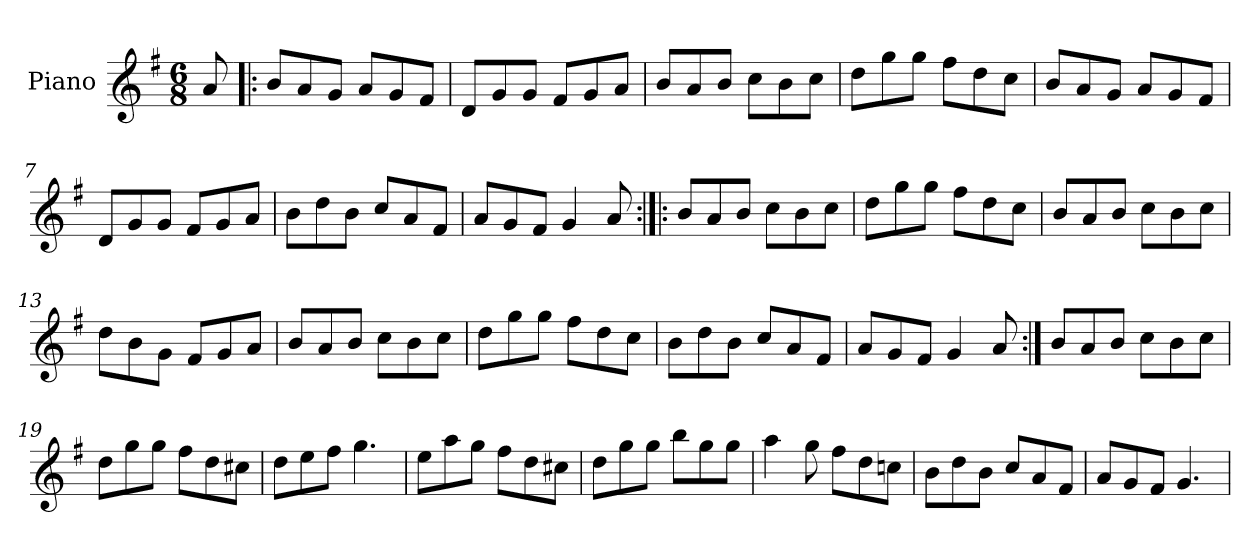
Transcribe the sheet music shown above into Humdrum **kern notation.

**kern
*part1
*staff1
*I"Piano
*I'Pno
*clefG2
*k[f#]
*G:
*M6/8
=1
8a/
=2!|:
8b/L
8a/
8g/J
8a/L
8g/
8f#/J
=3
8d/L
8g/
8g/J
8f#/L
8g/
8a/J
=4
8b/L
8a/
8b/J
8cc\L
8b\
8cc\J
=5
8dd\L
8gg\
8gg\J
8ff#\L
8dd\
8cc\J
=6
8b/L
8a/
8g/J
8a/L
8g/
8f#/J
=7
8d/L
8g/
8g/J
8f#/L
8g/
8a/J
=8
8b\L
8dd\
8b\J
8cc/L
8a/
8f#/J
=9
8a/L
8g/
8f#/J
4g/
8a/
=10:|!|:
8b/L
8a/
8b/J
8cc\L
8b\
8cc\J
=11
8dd\L
8gg\
8gg\J
8ff#\L
8dd\
8cc\J
=12
8b/L
8a/
8b/J
8cc\L
8b\
8cc\J
=13
8dd\L
8b\
8g\J
8f#/L
8g/
8a/J
=14
8b/L
8a/
8b/J
8cc\L
8b\
8cc\J
=15
8dd\L
8gg\
8gg\J
8ff#\L
8dd\
8cc\J
=16
8b\L
8dd\
8b\J
8cc/L
8a/
8f#/J
=17
8a/L
8g/
8f#/J
4g/
8a/
=18:|!
8b/L
8a/
8b/J
8cc\L
8b\
8cc\J
=19
8dd\L
8gg\
8gg\J
8ff#\L
8dd\
8cc#X\J
=20
8dd\L
8ee\
8ff#\J
4.gg\
=21
8ee\L
8aa\
8gg\J
8ff#\L
8dd\
8cc#X\J
=22
8dd\L
8gg\
8gg\J
8bb\L
8gg\
8gg\J
=23
4aa\
8gg\
8ff#\L
8dd\
8ccn\J
=24
8b\L
8dd\
8b\J
8cc/L
8a/
8f#/J
=25
8a/L
8g/
8f#/J
4.g/
=
*-
